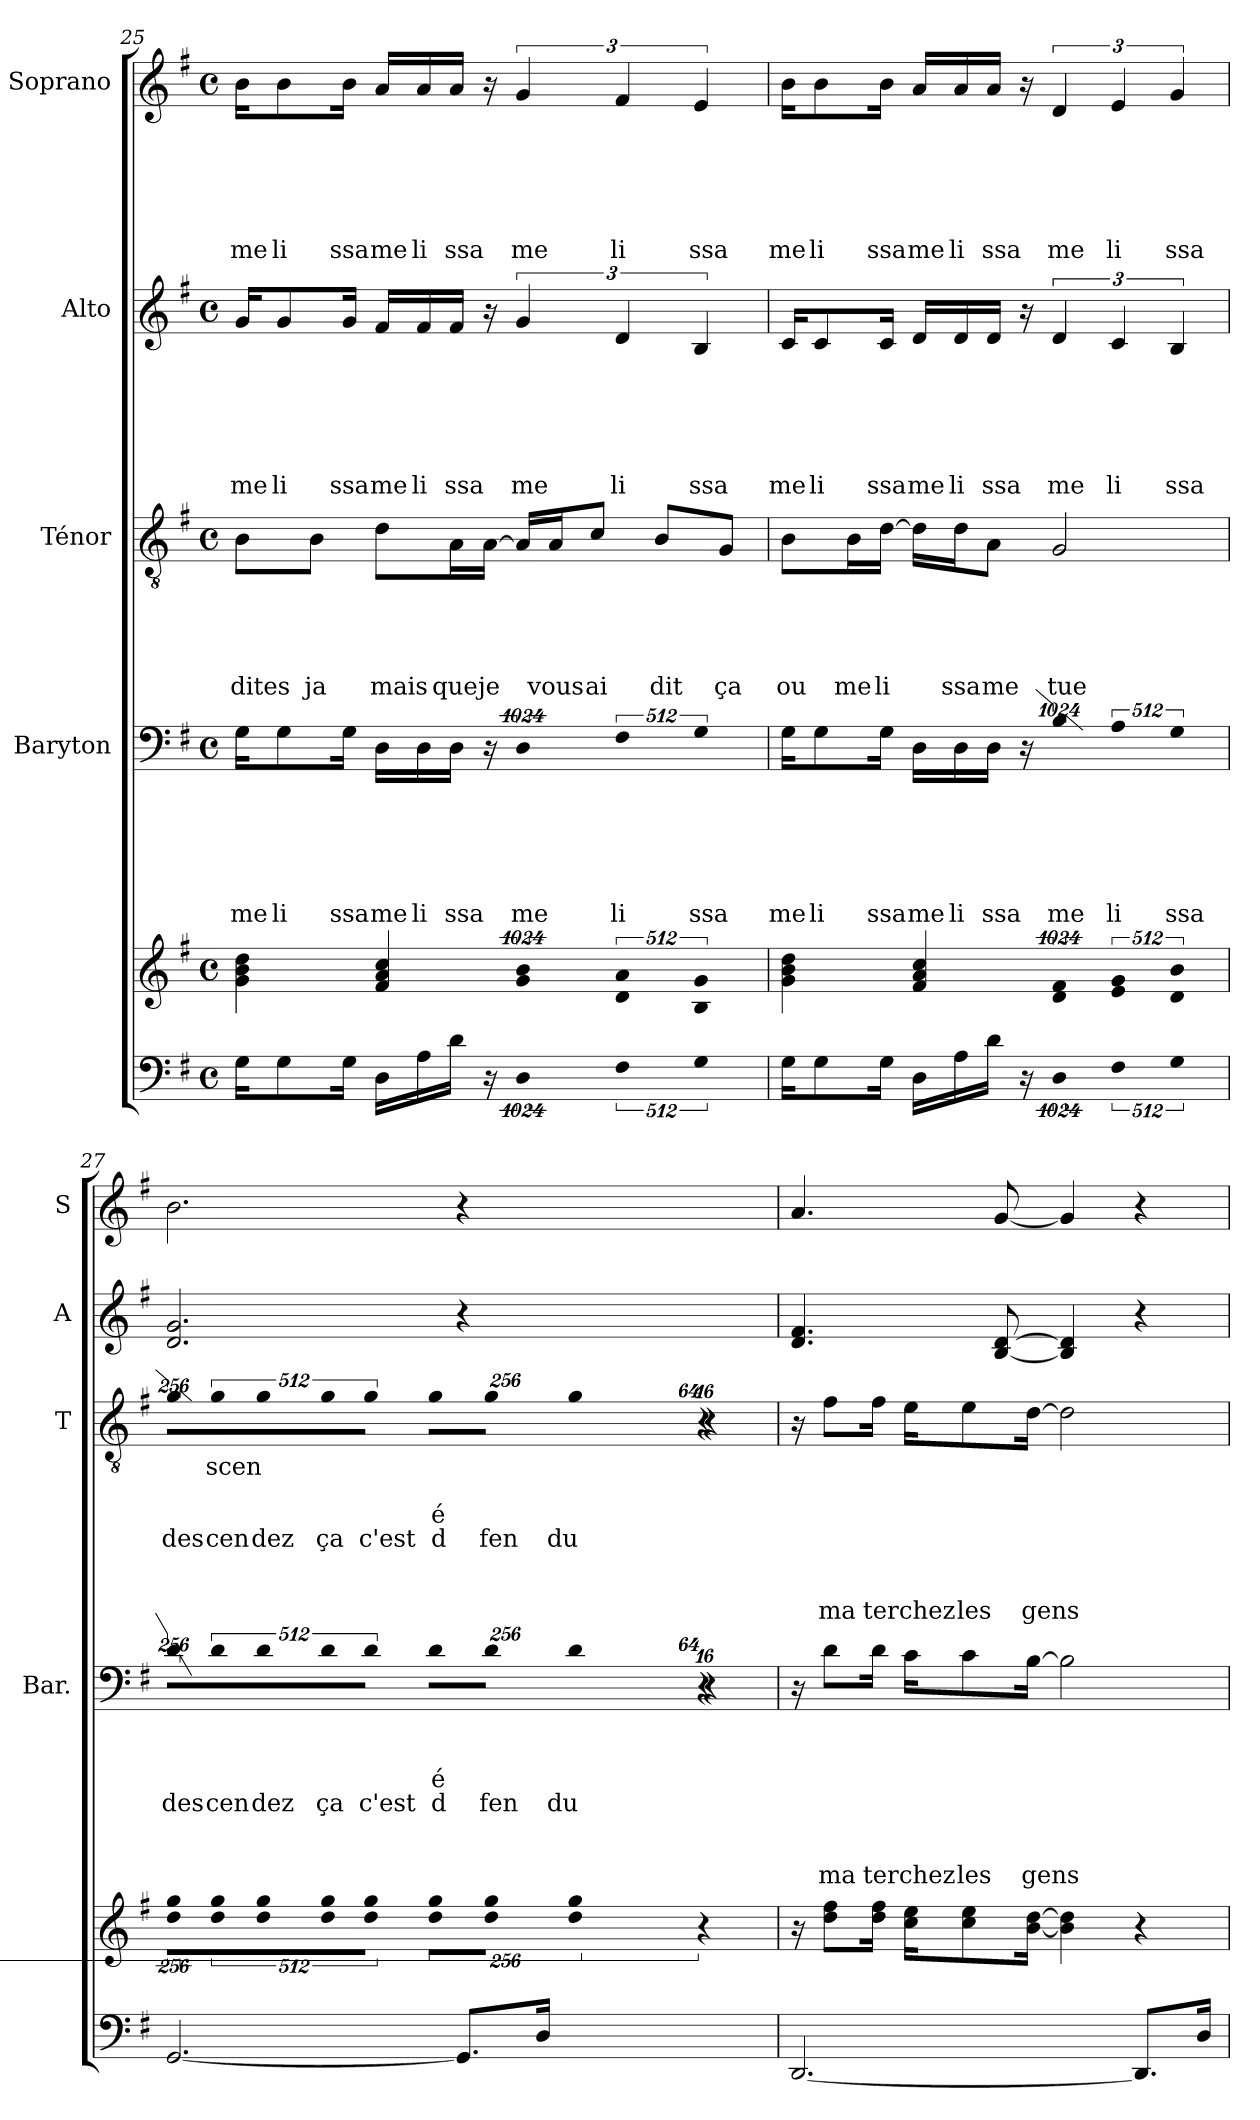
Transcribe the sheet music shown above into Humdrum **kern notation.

**kern	**kern	**kern	**text	**text	**text	**text	**text	**text	**text	**kern	**text	**text	**text	**text	**text	**text	**text	**kern	**text	**text	**text	**text	**text	**text	**kern	**text	**text	**text	**text	**text	**text
*part5	*part5	*part4	*part4	*part4	*part4	*part4	*part4	*part4	*part4	*part3	*part3	*part3	*part3	*part3	*part3	*part3	*part3	*part2	*part2	*part2	*part2	*part2	*part2	*part2	*part1	*part1	*part1	*part1	*part1	*part1	*part1
*staff6	*staff5	*staff4	*staff4	*staff4	*staff4	*staff4	*staff4	*staff4	*staff4	*staff3	*staff3	*staff3	*staff3	*staff3	*staff3	*staff3	*staff3	*staff2	*staff2	*staff2	*staff2	*staff2	*staff2	*staff2	*staff1	*staff1	*staff1	*staff1	*staff1	*staff1	*staff1
*	*	*I"Baryton	*	*	*	*	*	*	*	*I"Ténor	*	*	*	*	*	*	*	*I"Alto	*	*	*	*	*	*	*I"Soprano	*	*	*	*	*	*
*	*	*I'Bar.	*	*	*	*	*	*	*	*I'T	*	*	*	*	*	*	*	*I'A	*	*	*	*	*	*	*I'S	*	*	*	*	*	*
!!LO:LB:g=z
*clefF4	*clefG2	*clefF4	*	*	*	*	*	*	*	*clefGv2	*	*	*	*	*	*	*	*clefG2	*	*	*	*	*	*	*clefG2	*	*	*	*	*	*
*k[f#]	*k[f#]	*k[f#]	*	*	*	*	*	*	*	*k[f#]	*	*	*	*	*	*	*	*k[f#]	*	*	*	*	*	*	*k[f#]	*	*	*	*	*	*
*G:	*G:	*G:	*	*	*	*	*	*	*	*G:	*	*	*	*	*	*	*	*G:	*	*	*	*	*	*	*G:	*	*	*	*	*	*
*M4/4	*M4/4	*M4/4	*	*	*	*	*	*	*	*M4/4	*	*	*	*	*	*	*	*M4/4	*	*	*	*	*	*	*M4/4	*	*	*	*	*	*
*met(c)	*met(c)	*met(c)	*	*	*	*	*	*	*	*met(c)	*	*	*	*	*	*	*	*met(c)	*	*	*	*	*	*	*met(c)	*	*	*	*	*	*
=25	=25	=25	=25	=25	=25	=25	=25	=25	=25	=25	=25	=25	=25	=25	=25	=25	=25	=25	=25	=25	=25	=25	=25	=25	=25	=25	=25	=25	=25	=25	=25
!	!	!	!	!	!	!	!	!LO:LY:b	!	!	!	!	!	!	!LO:LY:b	!	!	!	!	!	!	!	!	!LO:LY:b	!	!	!	!	!	!	!LO:LY:b
16G\KL	4g\ 4b\ 4dd\	16G\KL	.	.	.	.	.	me	.	8B\L	.	.	.	.	dites	.	.	16g/KL	.	.	.	.	.	me	16b\KL	.	.	.	.	.	me
!	!	!	!	!	!	!	!	!LO:LY:b	!	!	!	!	!	!	!	!	!	!	!	!	!	!	!	!LO:LY:b	!	!	!	!	!	!	!LO:LY:b
8G\	.	8G\	.	.	.	.	.	li	.	.	.	.	.	.	.	.	.	8g/	.	.	.	.	.	li	8b\	.	.	.	.	.	li
!	!	!	!	!	!	!	!	!	!	!	!	!	!	!	!LO:LY:b	!	!	!	!	!	!	!	!	!	!	!	!	!	!	!	!
.	.	.	.	.	.	.	.	.	.	8B\J	.	.	.	.	ja	.	.	.	.	.	.	.	.	.	.	.	.	.	.	.	.
!	!	!	!	!	!	!	!	!LO:LY:b	!	!	!	!	!	!	!	!	!	!	!	!	!	!	!	!LO:LY:b	!	!	!	!	!	!	!LO:LY:b
16G\Jk	.	16G\Jk	.	.	.	.	.	ssa	.	.	.	.	.	.	.	.	.	16g/Jk	.	.	.	.	.	ssa	16b\Jk	.	.	.	.	.	ssa
!	!	!	!	!	!	!	!	!LO:LY:b	!	!	!	!	!	!	!LO:LY:b	!	!	!	!	!	!	!	!	!LO:LY:b	!	!	!	!	!	!	!LO:LY:b
16D\LL	4f#/ 4a/ 4cc/	16D\LL	.	.	.	.	.	me	.	8d\L	.	.	.	.	mais	.	.	16f#/LL	.	.	.	.	.	me	16a/LL	.	.	.	.	.	me
!	!	!	!	!	!	!	!	!LO:LY:b	!	!	!	!	!	!	!	!	!	!	!	!	!	!	!	!LO:LY:b	!	!	!	!	!	!	!LO:LY:b
16A\	.	16D\	.	.	.	.	.	li	.	.	.	.	.	.	.	.	.	16f#/	.	.	.	.	.	li	16a/	.	.	.	.	.	li
!	!	!	!	!	!	!	!	!LO:LY:b	!	!	!	!	!	!	!LO:LY:b	!	!	!	!	!	!	!	!	!LO:LY:b	!	!	!	!	!	!	!LO:LY:b
16d\JJ	.	16D\JJ	.	.	.	.	.	ssa	.	16A\L	.	.	.	.	que	.	.	16f#/JJ	.	.	.	.	.	ssa	16a/JJ	.	.	.	.	.	ssa
!	!	!	!	!	!	!	!	!	!	!	!	!	!	!	!LO:LY:b	!	!	!	!	!	!	!	!	!	!	!	!	!	!	!	!
16r	.	16r	.	.	.	.	.	.	.	[16A\JJ	.	.	.	.	je	.	.	16r	.	.	.	.	.	.	16r	.	.	.	.	.	.
!LO:N:vis=4	!LO:N:vis=4	!LO:N:vis=4	!	!	!	!	!	!LO:LY:b	!	!	!	!	!	!	!	!	!	!	!	!	!	!	!	!LO:LY:b	!	!	!	!	!	!	!LO:LY:b
4096%683D\	4096%683g/ 4096%683b/	4096%683D\	.	.	.	.	.	me	.	16A/LL]	.	.	.	.	.	.	.	6g/	.	.	.	.	.	me	6g/	.	.	.	.	.	me
!	!	!	!	!	!	!	!	!	!	!	!	!	!	!	!LO:LY:b	!	!	!	!	!	!	!	!	!	!	!	!	!	!	!	!
.	.	.	.	.	.	.	.	.	.	16A/J	.	.	.	.	vous	.	.	.	.	.	.	.	.	.	.	.	.	.	.	.	.
!	!	!	!	!	!	!	!	!	!	!	!	!	!	!	!LO:LY:b	!	!	!	!	!	!	!	!	!	!	!	!	!	!	!	!
.	.	.	.	.	.	.	.	.	.	8c/J	.	.	.	.	ai	.	.	.	.	.	.	.	.	.	.	.	.	.	.	.	.
!	!	!	!	!	!	!	!	!	!	!	!	!	!	!	!	!	!	!	!	!	!	!	!	!LO:LY:b	!	!	!	!	!	!	!LO:LY:b
.	.	.	.	.	.	.	.	.	.	.	.	.	.	.	.	.	.	6d/	.	.	.	.	.	li	6f#/	.	.	.	.	.	li
!LO:N:vis=4	!LO:N:vis=4	!LO:N:vis=4	!	!	!	!	!	!LO:LY:b	!	!	!	!	!	!	!	!	!	!	!	!	!	!	!	!	!	!	!	!	!	!	!
2048%341F#\	2048%341d/ 2048%341a/	2048%341F#\	.	.	.	.	.	li	.	.	.	.	.	.	.	.	.	.	.	.	.	.	.	.	.	.	.	.	.	.	.
!	!	!	!	!	!	!	!	!	!	!	!	!	!	!	!LO:LY:b	!	!	!	!	!	!	!	!	!	!	!	!	!	!	!	!
.	.	.	.	.	.	.	.	.	.	8B/L	.	.	.	.	dit	.	.	.	.	.	.	.	.	.	.	.	.	.	.	.	.
!LO:N:vis=4	!LO:N:vis=4	!LO:N:vis=4	!	!	!	!	!	!LO:LY:b	!	!	!	!	!	!	!	!	!	!	!	!	!	!	!	!	!	!	!	!	!	!	!
4096%683G\	4096%683B/ 4096%683g/	4096%683G\	.	.	.	.	.	ssa	.	.	.	.	.	.	.	.	.	.	.	.	.	.	.	.	.	.	.	.	.	.	.
!	!	!	!	!	!	!	!	!	!	!	!	!	!	!	!	!	!	!	!	!	!	!	!	!LO:LY:b	!	!	!	!	!	!	!LO:LY:b
.	.	.	.	.	.	.	.	.	.	.	.	.	.	.	.	.	.	6B/	.	.	.	.	.	ssa	6e/	.	.	.	.	.	ssa
!	!	!	!	!	!	!	!	!	!	!	!	!	!	!	!LO:LY:b	!	!	!	!	!	!	!	!	!	!	!	!	!	!	!	!
.	.	.	.	.	.	.	.	.	.	8G/J	.	.	.	.	ça	.	.	.	.	.	.	.	.	.	.	.	.	.	.	.	.
=26	=26	=26	=26	=26	=26	=26	=26	=26	=26	=26	=26	=26	=26	=26	=26	=26	=26	=26	=26	=26	=26	=26	=26	=26	=26	=26	=26	=26	=26	=26	=26
!	!	!	!	!	!	!	!	!LO:LY:b	!	!	!	!	!	!	!LO:LY:b	!	!	!	!	!	!	!	!	!LO:LY:b	!	!	!	!	!	!	!LO:LY:b
16G\KL	4g\ 4b\ 4dd\	16G\KL	.	.	.	.	.	me	.	8B\L	.	.	.	.	ou	.	.	16c/KL	.	.	.	.	.	me	16b\KL	.	.	.	.	.	me
!	!	!	!	!	!	!	!	!LO:LY:b	!	!	!	!	!	!	!	!	!	!	!	!	!	!	!	!LO:LY:b	!	!	!	!	!	!	!LO:LY:b
8G\	.	8G\	.	.	.	.	.	li	.	.	.	.	.	.	.	.	.	8c/	.	.	.	.	.	li	8b\	.	.	.	.	.	li
!	!	!	!	!	!	!	!	!	!	!	!	!	!	!	!LO:LY:b	!	!	!	!	!	!	!	!	!	!	!	!	!	!	!	!
.	.	.	.	.	.	.	.	.	.	16B\L	.	.	.	.	me	.	.	.	.	.	.	.	.	.	.	.	.	.	.	.	.
!	!	!	!	!	!	!	!	!LO:LY:b	!	!	!	!	!	!	!LO:LY:b	!	!	!	!	!	!	!	!	!LO:LY:b	!	!	!	!	!	!	!LO:LY:b
16G\Jk	.	16G\Jk	.	.	.	.	.	ssa	.	[16d\JJ	.	.	.	.	li	.	.	16c/Jk	.	.	.	.	.	ssa	16b\Jk	.	.	.	.	.	ssa
!	!	!	!	!	!	!	!	!LO:LY:b	!	!	!	!	!	!	!	!	!	!	!	!	!	!	!	!LO:LY:b	!	!	!	!	!	!	!LO:LY:b
16D\LL	4f#/ 4a/ 4cc/	16D\LL	.	.	.	.	.	me	.	16d\LL]	.	.	.	.	.	.	.	16d/LL	.	.	.	.	.	me	16a/LL	.	.	.	.	.	me
!	!	!	!	!	!	!	!	!LO:LY:b	!	!	!	!	!	!	!LO:LY:b	!	!	!	!	!	!	!	!	!LO:LY:b	!	!	!	!	!	!	!LO:LY:b
16A\	.	16D\	.	.	.	.	.	li	.	16d\J	.	.	.	.	ssa	.	.	16d/	.	.	.	.	.	li	16a/	.	.	.	.	.	li
!	!	!	!	!	!	!	!	!LO:LY:b	!	!	!	!	!	!	!LO:LY:b	!	!	!	!	!	!	!	!	!LO:LY:b	!	!	!	!	!	!	!LO:LY:b
16d\JJ	.	16D\JJ	.	.	.	.	.	ssa	.	8A\J	.	.	.	.	me	.	.	16d/JJ	.	.	.	.	.	ssa	16a/JJ	.	.	.	.	.	ssa
16r	.	16r	.	.	.	.	.	.	.	.	.	.	.	.	.	.	.	16r	.	.	.	.	.	.	16r	.	.	.	.	.	.
!LO:N:vis=4	!LO:N:vis=4	!LO:N:vis=4	!	!	!	!	!	!LO:LY:b	!	!	!	!	!	!	!LO:LY:b	!	!	!	!	!	!	!	!	!LO:LY:b	!	!	!	!	!	!	!LO:LY:b
4096%683D\	4096%683d/ 4096%683f#/	4096%683B\	.	.	.	.	.	me	.	2G/	.	.	.	.	tue	.	.	6d/	.	.	.	.	.	me	6d/	.	.	.	.	.	me
!	!	!	!	!	!	!	!	!	!	!	!	!	!	!	!	!	!	!	!	!	!	!	!	!LO:LY:b	!	!	!	!	!	!	!LO:LY:b
.	.	.	.	.	.	.	.	.	.	.	.	.	.	.	.	.	.	6c/	.	.	.	.	.	li	6e/	.	.	.	.	.	li
!LO:N:vis=4	!LO:N:vis=4	!LO:N:vis=4	!	!	!	!	!	!LO:LY:b	!	!	!	!	!	!	!	!	!	!	!	!	!	!	!	!	!	!	!	!	!	!	!
2048%341F#\	2048%341e/ 2048%341g/	2048%341A\	.	.	.	.	.	li	.	.	.	.	.	.	.	.	.	.	.	.	.	.	.	.	.	.	.	.	.	.	.
!LO:N:vis=4	!LO:N:vis=4	!LO:N:vis=4	!	!	!	!	!	!LO:LY:b	!	!	!	!	!	!	!	!	!	!	!	!	!	!	!	!	!	!	!	!	!	!	!
4096%683G\	4096%683d/ 4096%683b/	4096%683G\	.	.	.	.	.	ssa	.	.	.	.	.	.	.	.	.	.	.	.	.	.	.	.	.	.	.	.	.	.	.
!	!	!	!	!	!	!	!	!	!	!	!	!	!	!	!	!	!	!	!	!	!	!	!	!LO:LY:b	!	!	!	!	!	!	!LO:LY:b
.	.	.	.	.	.	.	.	.	.	.	.	.	.	.	.	.	.	6B/	.	.	.	.	.	ssa	6g/	.	.	.	.	.	ssa
!!LO:PB:g=z
=27	=27	=27	=27	=27	=27	=27	=27	=27	=27	=27	=27	=27	=27	=27	=27	=27	=27	=27	=27	=27	=27	=27	=27	=27	=27	=27	=27	=27	=27	=27	=27
!	!LO:N:vis=8	!LO:N:vis=8	!	!	!	!LO:LY:b	!	!	!	!LO:N:vis=8	!	!	!	!LO:LY:b	!	!	!	!	!	!	!	!	!	!	!	!	!	!	!	!	!
[2.GG/	2048%205dd\ 2048%205gg\L	2048%205d\L	.	.	.	des	.	.	.	2048%205g\L	.	.	.	des	.	.	.	2.d/ 2.g/	.	.	.	.	.	.	2.b\	.	.	.	.	.	.
!	!LO:N:vis=8	!LO:N:vis=8	!	!	!	!LO:LY:b	!	!	!	!LO:N:vis=8	!LO:LY:b	!	!	!LO:LY:b	!	!	!	!	!	!	!	!	!	!	!	!	!	!	!	!	!
.	4096%409dd\ 4096%409gg\	4096%409d\	.	.	.	cen	.	.	.	4096%409g\	scen	.	.	cen	.	.	.	.	.	.	.	.	.	.	.	.	.	.	.	.	.
!	!LO:N:vis=8	!LO:N:vis=8	!	!	!	!LO:LY:b	!	!	!	!LO:N:vis=8	!	!	!	!LO:LY:b	!	!	!	!	!	!	!	!	!	!	!	!	!	!	!	!	!
.	2048%205dd\ 2048%205gg\	2048%205d\	.	.	.	dez	.	.	.	2048%205g\	.	.	.	dez	.	.	.	.	.	.	.	.	.	.	.	.	.	.	.	.	.
!	!LO:N:vis=8	!LO:N:vis=8	!	!	!	!LO:LY:b	!	!	!	!LO:N:vis=8	!	!	!	!LO:LY:b	!	!	!	!	!	!	!	!	!	!	!	!	!	!	!	!	!
.	4096%409dd\ 4096%409gg\	4096%409d\	.	.	.	ça	.	.	.	4096%409g\	.	.	.	ça	.	.	.	.	.	.	.	.	.	.	.	.	.	.	.	.	.
!	!LO:N:vis=8	!LO:N:vis=8	!	!	!	!LO:LY:b	!	!	!	!LO:N:vis=8	!	!	!	!LO:LY:b	!	!	!	!	!	!	!	!	!	!	!	!	!	!	!	!	!
.	2048%205dd\ 2048%205gg\J	2048%205d\J	.	.	.	c'est	.	.	.	2048%205g\J	.	.	.	c'est	.	.	.	.	.	.	.	.	.	.	.	.	.	.	.	.	.
!	!LO:N:vis=8	!	!	!	!	!	!	!	!	!	!	!	!	!	!	!	!	!	!	!	!	!	!	!	!	!	!	!	!	!	!
*	*	*Xbrackettup	*	*	*	*	*	*	*	*	*	*	*	*	*	*	*	*	*	*	*	*	*	*	*	*	*	*	*	*	*
!	!	!LO:N:vis=8	!	!	!LO:LY:b	!LO:LY:b	!	!	!	!	!	!	!	!	!	!	!	!	!	!	!	!	!	!	!	!	!	!	!	!	!
*	*	*	*	*	*	*	*	*	*	*Xbrackettup	*	*	*	*	*	*	*	*	*	*	*	*	*	*	*	*	*	*	*	*	*
!	!	!	!	!	!	!	!	!	!	!LO:N:vis=8	!	!	!LO:LY:b	!LO:LY:b	!	!	!	!	!	!	!	!	!	!	!	!	!	!	!	!	!
.	2048%205dd\ 2048%205gg\L	2048%205d\L	.	.	é	d	.	.	.	2048%205g\L	.	.	é	d	.	.	.	.	.	.	.	.	.	.	.	.	.	.	.	.	.
!	!LO:N:vis=8	!LO:N:vis=8	!	!	!	!LO:LY:b	!	!	!	!LO:N:vis=8	!	!	!	!LO:LY:b	!	!	!	!	!	!	!	!	!	!	!	!	!	!	!	!	!
.	4096%409dd\ 4096%409gg\J	4096%409d\J	.	.	.	fen	.	.	.	4096%409g\J	.	.	.	fen	.	.	.	.	.	.	.	.	.	.	.	.	.	.	.	.	.
!	!LO:N:vis=4	!LO:N:vis=4	!	!	!	!LO:LY:b	!	!	!	!LO:N:vis=4	!	!	!	!LO:LY:b	!	!	!	!	!	!	!	!	!	!	!	!	!	!	!	!	!
.	4096%819dd\ 4096%819gg\	4096%819d\	.	.	.	du	.	.	.	4096%819g\	.	.	.	du	.	.	.	.	.	.	.	.	.	.	.	.	.	.	.	.	.
8.GG/L]	.	.	.	.	.	.	.	.	.	.	.	.	.	.	.	.	.	4r	.	.	.	.	.	.	4r	.	.	.	.	.	.
.	16ryy	16ryy	.	.	.	.	.	.	.	16ryy	.	.	.	.	.	.	.	.	.	.	.	.	.	.	.	.	.	.	.	.	.
16D/Jk	.	.	.	.	.	.	.	.	.	.	.	.	.	.	.	.	.	.	.	.	.	.	.	.	.	.	.	.	.	.	.
.	64ryy	64ryy	.	.	.	.	.	.	.	64ryy	.	.	.	.	.	.	.	.	.	.	.	.	.	.	.	.	.	.	.	.	.
.	512ryy	512ryy	.	.	.	.	.	.	.	512ryy	.	.	.	.	.	.	.	.	.	.	.	.	.	.	.	.	.	.	.	.	.
.	64ryy	2048%33B\yy	.	.	.	.	.	.	.	2048%33e\yy	.	.	.	.	.	.	.	.	.	.	.	.	.	.	.	.	.	.	.	.	.
.	2048ryy	.	.	.	.	.	.	.	.	.	.	.	.	.	.	.	.	.	.	.	.	.	.	.	.	.	.	.	.	.	.
!	!LO:N:vis=256	!LO:N:vis=256	!	!	!	!	!	!	!	!LO:N:vis=256	!	!	!	!	!	!	!	!	!	!	!	!	!	!	!	!	!	!	!	!	!
.	4096%13r	4096%13r	.	.	.	.	.	.	.	4096%13r	.	.	.	.	.	.	.	.	.	.	.	.	.	.	.	.	.	.	.	.	.
.	2048r	2048r	.	.	.	.	.	.	.	2048r	.	.	.	.	.	.	.	.	.	.	.	.	.	.	.	.	.	.	.	.	.
.	4096ryy	4096r	.	.	.	.	.	.	.	4096r	.	.	.	.	.	.	.	.	.	.	.	.	.	.	.	.	.	.	.	.	.
=28	=28	=28	=28	=28	=28	=28	=28	=28	=28	=28	=28	=28	=28	=28	=28	=28	=28	=28	=28	=28	=28	=28	=28	=28	=28	=28	=28	=28	=28	=28	=28
[2.DD/	16r	16r	.	.	.	.	.	.	.	16r	.	.	.	.	.	.	.	4.d/ 4.f#/	.	.	.	.	.	.	4.a/	.	.	.	.	.	.
!	!	!	!	!	!	!	!	!	!LO:LY:b	!	!	!	!	!	!	!	!LO:LY:b	!	!	!	!	!	!	!	!	!	!	!	!	!	!
.	8dd\ 8ff#\L	8d\L	.	.	.	.	.	.	ma	8f#\L	.	.	.	.	.	.	ma	.	.	.	.	.	.	.	.	.	.	.	.	.	.
!	!	!	!	!	!	!	!	!	!LO:LY:b	!	!	!	!	!	!	!	!LO:LY:b	!	!	!	!	!	!	!	!	!	!	!	!	!	!
.	16dd\ 16ff#\Jk	16d\Jk	.	.	.	.	.	.	ter	16f#\Jk	.	.	.	.	.	.	ter	.	.	.	.	.	.	.	.	.	.	.	.	.	.
!	!	!	!	!	!	!	!	!	!LO:LY:b	!	!	!	!	!	!	!	!LO:LY:b	!	!	!	!	!	!	!	!	!	!	!	!	!	!
.	16cc\ 16ee\KL	16c\KL	.	.	.	.	.	.	chez	16e\KL	.	.	.	.	.	.	chez	.	.	.	.	.	.	.	.	.	.	.	.	.	.
!	!	!	!	!	!	!	!	!	!LO:LY:b	!	!	!	!	!	!	!	!LO:LY:b	!	!	!	!	!	!	!	!	!	!	!	!	!	!
.	8cc\ 8ee\	8c\	.	.	.	.	.	.	les	8e\	.	.	.	.	.	.	les	.	.	.	.	.	.	.	.	.	.	.	.	.	.
.	.	.	.	.	.	.	.	.	.	.	.	.	.	.	.	.	.	[8B/ [8d/	.	.	.	.	.	.	[8g/	.	.	.	.	.	.
!	!	!	!	!	!	!	!	!	!LO:LY:b	!	!	!	!	!	!	!	!LO:LY:b	!	!	!	!	!	!	!	!	!	!	!	!	!	!
.	[16b\ [16dd\Jk	[16B\Jk	.	.	.	.	.	.	gens	[16d\Jk	.	.	.	.	.	.	gens	.	.	.	.	.	.	.	.	.	.	.	.	.	.
.	4b\] 4dd\]	2B\]	.	.	.	.	.	.	.	2d\]	.	.	.	.	.	.	.	4B/] 4d/]	.	.	.	.	.	.	4g/]	.	.	.	.	.	.
8.DD/L]	4r	.	.	.	.	.	.	.	.	.	.	.	.	.	.	.	.	4r	.	.	.	.	.	.	4r	.	.	.	.	.	.
16D/Jk	.	.	.	.	.	.	.	.	.	.	.	.	.	.	.	.	.	.	.	.	.	.	.	.	.	.	.	.	.	.	.
=	=	=	=	=	=	=	=	=	=	=	=	=	=	=	=	=	=	=	=	=	=	=	=	=	=	=	=	=	=	=	=
*-	*-	*-	*-	*-	*-	*-	*-	*-	*-	*-	*-	*-	*-	*-	*-	*-	*-	*-	*-	*-	*-	*-	*-	*-	*-	*-	*-	*-	*-	*-	*-
